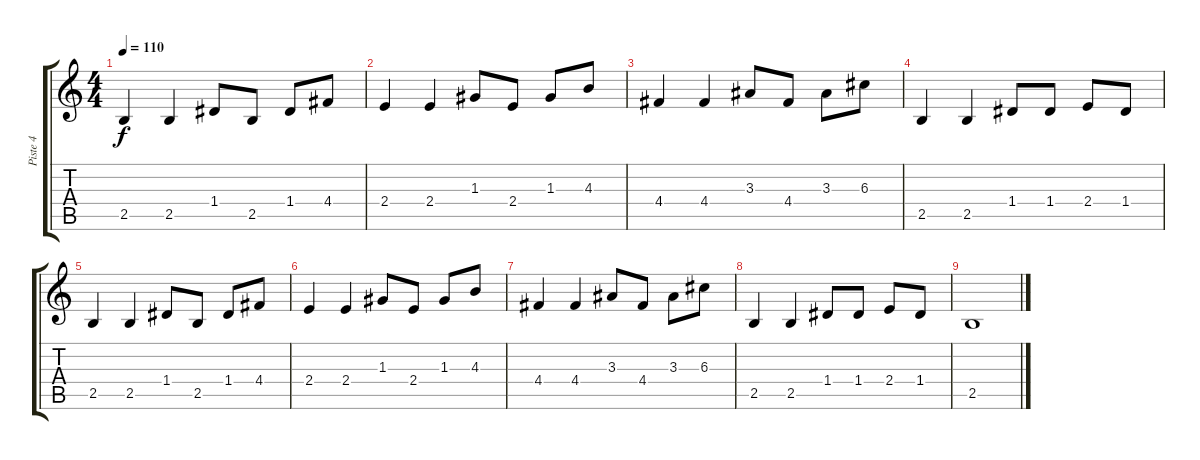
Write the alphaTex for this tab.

\track ("Piste 4" "Piste 4") {instrument electricbassfinger}
\staff {score tabs}
\tuning (E4 B3 G3 D3 A2 E2) {hide}
\ts (4 4)
\tempo 110
\clef g2
\ks c
2.5.4{dy f} 2.5.4 1.4.8 2.5.8 1.4.8 4.4.8 |
2.4.4 2.4.4 1.3.8 2.4.8 1.3.8 4.3.8 |
4.4.4 4.4.4 3.3.8 4.4.8 3.3.8 6.3.8 |
2.5.4 2.5.4 1.4.8 1.4.8 2.4.8 1.4.8 |
2.5.4 2.5.4 1.4.8 2.5.8 1.4.8 4.4.8 |
2.4.4 2.4.4 1.3.8 2.4.8 1.3.8 4.3.8 |
4.4.4 4.4.4 3.3.8 4.4.8 3.3.8 6.3.8 |
2.5.4 2.5.4 1.4.8 1.4.8 2.4.8 1.4.8 |
2.5.1
